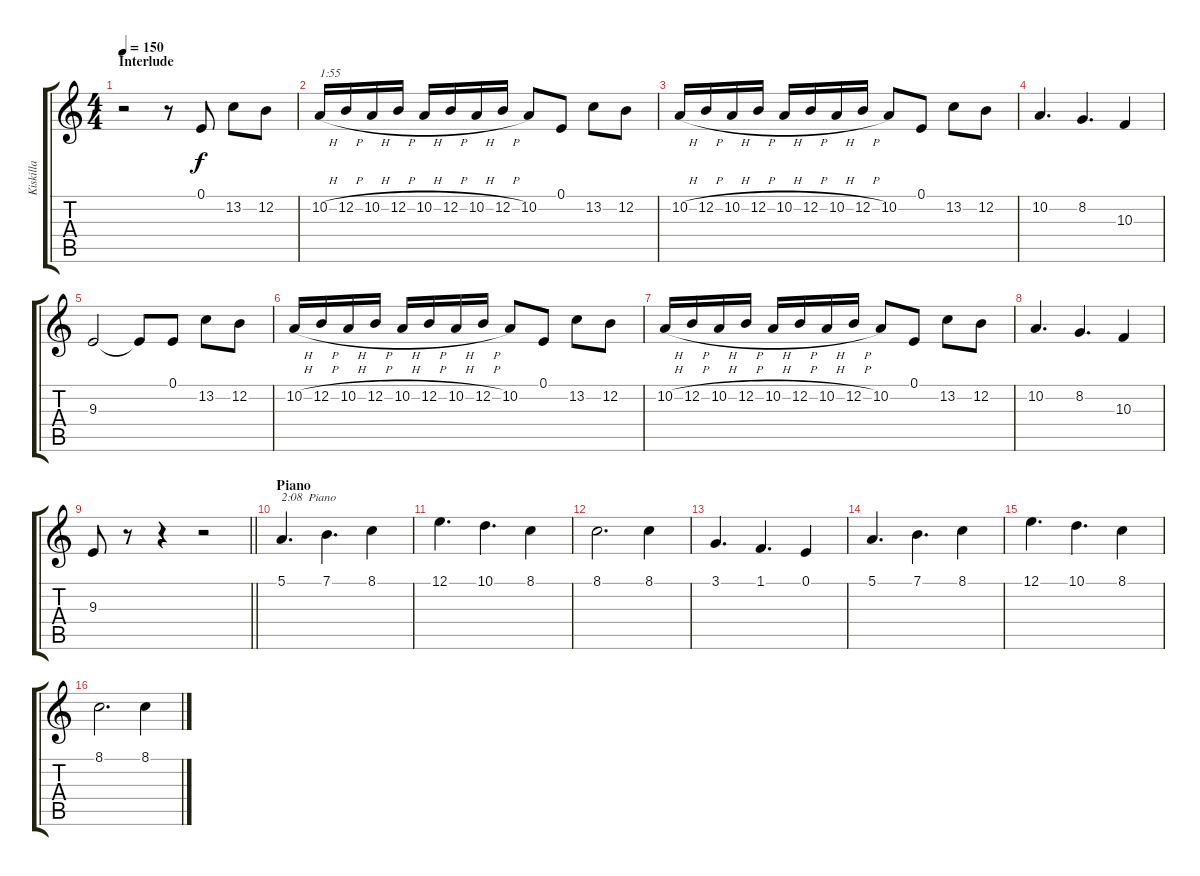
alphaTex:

\track ("Kiskilla" "Kiskilla") {instrument harpsichord}
\staff {score tabs}
\tuning (E4 B3 G3 D3 A2 E2) {hide}
\ts (4 4)
\section ("" "Interlude")
\tempo 150
\clef g2
\ks c
r.2{dy f} r.8 0.1.8 13.2.8 12.2.8 |
10.2{h}.16{txt "1:55"} 12.2{h}.16 10.2{h}.16 12.2{h}.16 10.2{h}.16 12.2{h}.16 10.2{h}.16 12.2{h}.16 10.2.8 0.1.8 13.2.8 12.2.8 |
10.2{h}.16 12.2{h}.16 10.2{h}.16 12.2{h}.16 10.2{h}.16 12.2{h}.16 10.2{h}.16 12.2{h}.16 10.2.8 0.1.8 13.2.8 12.2.8 |
10.2.4{d} 8.2.4{d} 10.3.4 |
9.3.2 9.3{t}.8 0.1.8 13.2.8 12.2.8 |
10.2{h}.16 12.2{h}.16 10.2{h}.16 12.2{h}.16 10.2{h}.16 12.2{h}.16 10.2{h}.16 12.2{h}.16 10.2.8 0.1.8 13.2.8 12.2.8 |
10.2{h}.16 12.2{h}.16 10.2{h}.16 12.2{h}.16 10.2{h}.16 12.2{h}.16 10.2{h}.16 12.2{h}.16 10.2.8 0.1.8 13.2.8 12.2.8 |
10.2.4{d} 8.2.4{d} 10.3.4 |
\barLineRight lightlight
9.3.8 r.8 r.4 r.2 |
\section ("" "Piano")
5.1.4{d txt "2:08  Piano" instrument acousticgrandpiano} 7.1.4{d} 8.1.4 |
12.1.4{d} 10.1.4{d} 8.1.4 |
8.1.2{d} 8.1.4 |
3.1.4{d} 1.1.4{d} 0.1.4 |
5.1.4{d instrument acousticgrandpiano} 7.1.4{d} 8.1.4 |
12.1.4{d} 10.1.4{d} 8.1.4 |
8.1.2{d} 8.1.4
